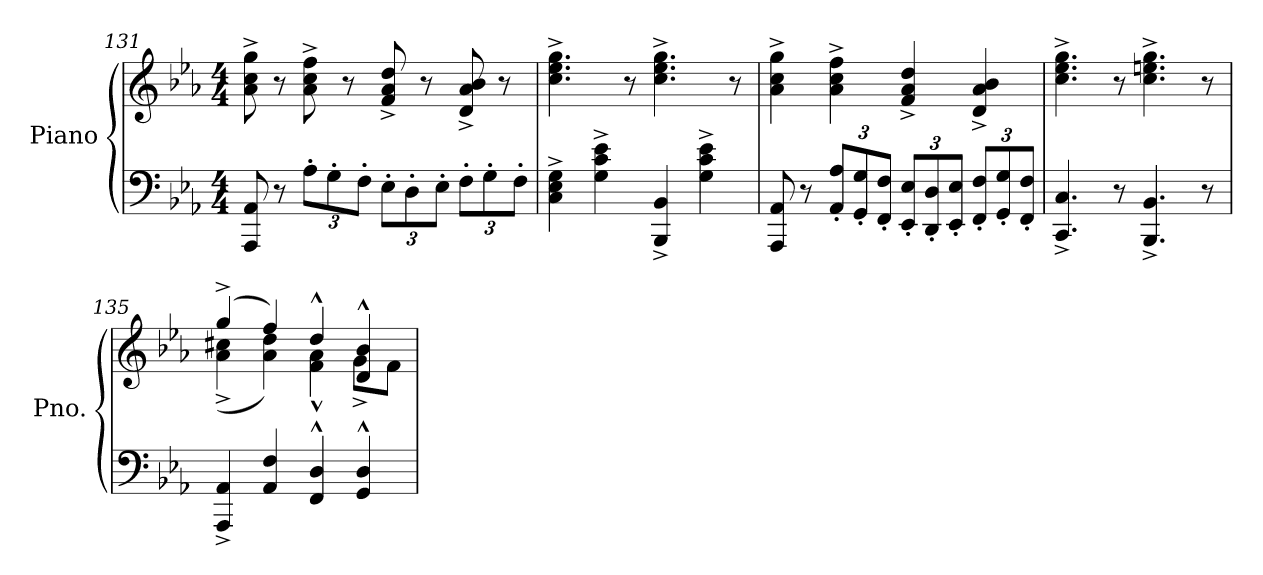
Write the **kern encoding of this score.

**kern	**kern	**dynam
*part1	*part1	*part1
*staff2	*staff1	*staff1/2
*I"Piano	*	*
*I'Pno.	*	*
!!LO:LB:g=z
*clefF4	*clefG2	*
*k[b-e-a-]	*k[b-e-a-]	*
*M4/4	*M4/4	*
=131	=131	=131
8AAA-/ 8AA-/	8a-\^ 8cc\^ 8gg\^	.
8r	8r	.
*Xbrackettup	*	*
12A-'\L	8a-\^ 8cc\^ 8ff\^	.
12G'\	.	.
.	8r	.
12F'\J	.	.
12E-'\L	8f/^ 8a-/^ 8dd/^	.
12D'\	.	.
.	8r	.
12E-'\J	.	.
12F'\L	8d/^ 8a-/^ 8b-/^	.
12G'\	.	.
.	8r	.
12F'\J	.	.
=132	=132	=132
4C\^ 4E-\^ 4G\^	4.cc\^ 4.ee-\^ 4.gg\^	.
4G\^ 4c\^ 4e-\^	.	.
.	8r	.
4BBB-/^ 4BB-/^	4.cc\^ 4.ee-\^ 4.gg\^	.
4G\^ 4c\^ 4e-\^	.	.
.	8r	.
=133	=133	=133
8AAA-/ 8AA-/	4a-\^ 4cc\^ 4gg\^	.
8r	.	.
12AA-/' 12A-/'L	4a-\^ 4cc\^ 4ff\^	.
12GG/' 12G/'	.	.
12FF/' 12F/'J	.	.
12EE-/' 12E-/'L	4f/^ 4a-/^ 4dd/^	.
12DD/' 12D/'	.	.
12EE-/' 12E-/'J	.	.
12FF/' 12F/'L	4d/^ 4a-/^ 4b-/^	.
12GG/' 12G/'	.	.
12FF/' 12F/'J	.	.
=134	=134	=134
4.CC/^ 4.C/^	4.cc\^ 4.ee-\^ 4.gg\^	.
8r	8r	.
4.BBB-/^ 4.BB-/^	4.cc\^ 4.een\^ 4.gg\^	.
8r	8r	.
=135	=135	=135
*	*^	*
!	!	!	!LO:DY:b
4AAA-/^ 4AA-/^	(>4gg^/	(<4a-\^ 4cc#X\^	other-dynamics
4AA-/ 4F/	4ff/)	4a-\ 4dd\)	.
4FF/^^ 4D/^^	4dd^^/	4f\^^ 4a-\^^	.
4GG/^^ 4D/^^	4d/^^ 4b-/^^	8g^\L	.
.	.	8f\J	.
*	*v	*v	*
=	=	=
*-	*-	*-
